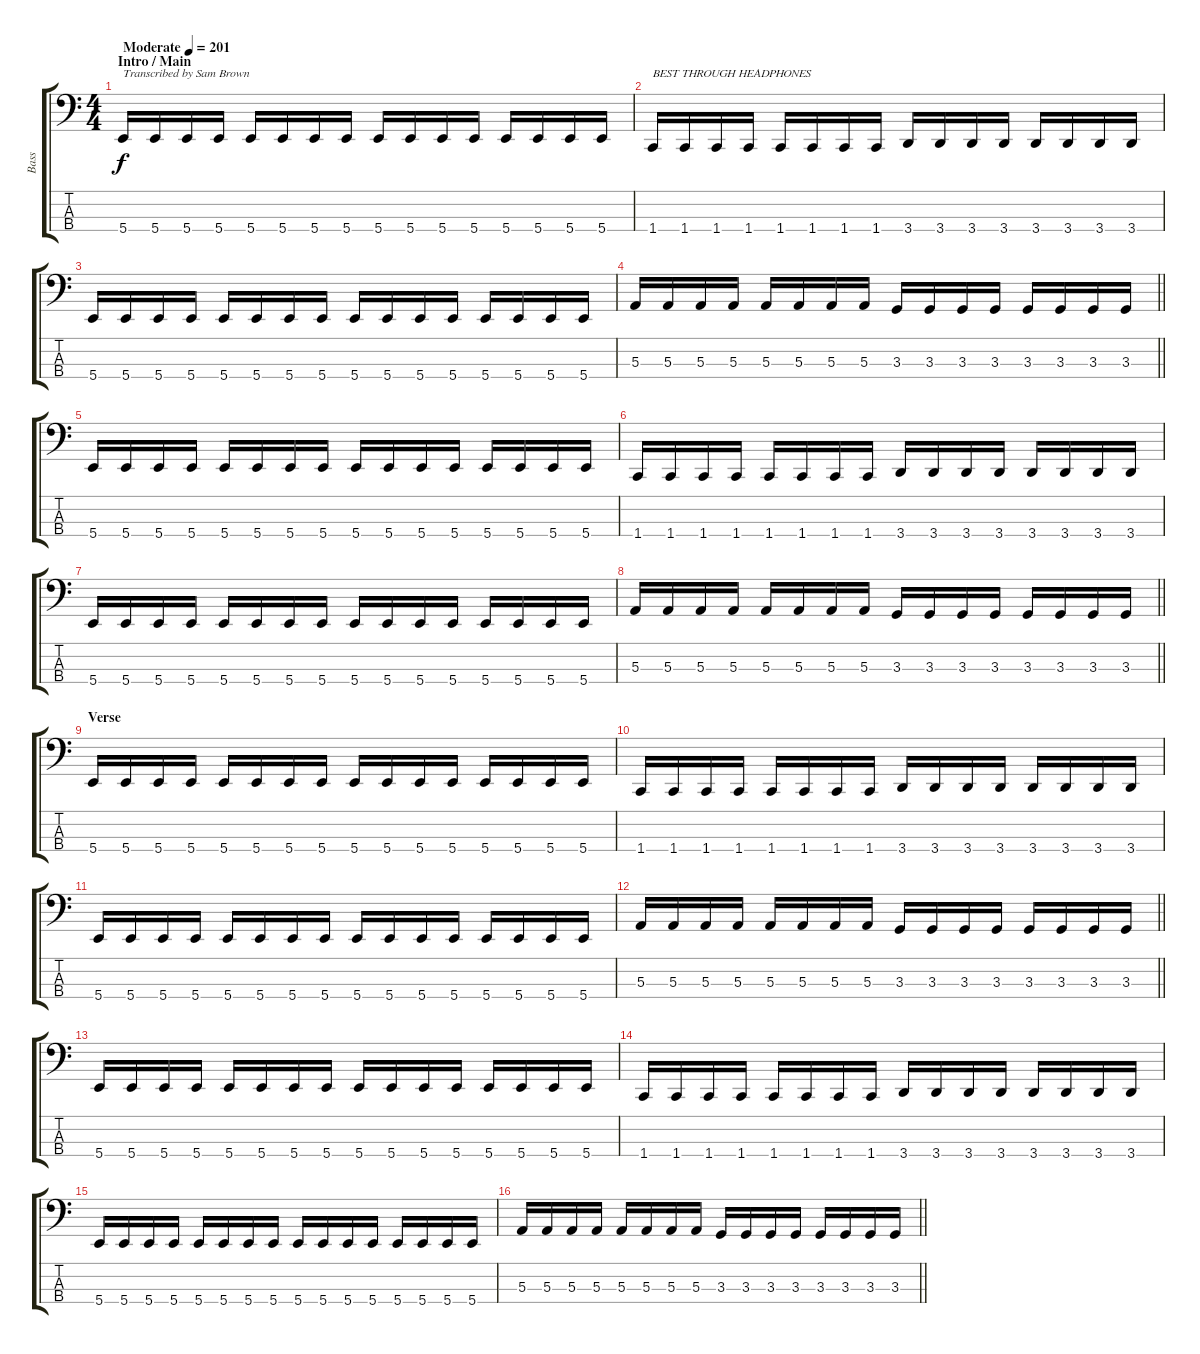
\track ("Bass" "Bass") {instrument electricbassfinger}
\staff {score tabs}
\tuning (D2 A1 E1 B0) {hide}
\ts (4 4)
\section ("" "Intro / Main")
\tempo (201 "Moderate")
\clef f4
\ks c
5.4.16{txt "Transcribed by Sam Brown" dy f instrument electricbassfinger} 5.4.16 5.4.16 5.4.16 5.4.16 5.4.16 5.4.16 5.4.16 5.4.16 5.4.16 5.4.16 5.4.16 5.4.16 5.4.16 5.4.16 5.4.16 |
1.4.16{txt "BEST THROUGH HEADPHONES"} 1.4.16 1.4.16 1.4.16 1.4.16 1.4.16 1.4.16 1.4.16 3.4.16 3.4.16 3.4.16 3.4.16 3.4.16 3.4.16 3.4.16 3.4.16 |
5.4.16 5.4.16 5.4.16 5.4.16 5.4.16 5.4.16 5.4.16 5.4.16 5.4.16 5.4.16 5.4.16 5.4.16 5.4.16 5.4.16 5.4.16 5.4.16 |
\barLineRight lightlight
5.3.16 5.3.16 5.3.16 5.3.16 5.3.16 5.3.16 5.3.16 5.3.16 3.3.16 3.3.16 3.3.16 3.3.16 3.3.16 3.3.16 3.3.16 3.3.16 |
\section ("" "")
5.4.16 5.4.16 5.4.16 5.4.16 5.4.16 5.4.16 5.4.16 5.4.16 5.4.16 5.4.16 5.4.16 5.4.16 5.4.16 5.4.16 5.4.16 5.4.16 |
1.4.16 1.4.16 1.4.16 1.4.16 1.4.16 1.4.16 1.4.16 1.4.16 3.4.16 3.4.16 3.4.16 3.4.16 3.4.16 3.4.16 3.4.16 3.4.16 |
5.4.16 5.4.16 5.4.16 5.4.16 5.4.16 5.4.16 5.4.16 5.4.16 5.4.16 5.4.16 5.4.16 5.4.16 5.4.16 5.4.16 5.4.16 5.4.16 |
\barLineRight lightlight
5.3.16 5.3.16 5.3.16 5.3.16 5.3.16 5.3.16 5.3.16 5.3.16 3.3.16 3.3.16 3.3.16 3.3.16 3.3.16 3.3.16 3.3.16 3.3.16 |
\section ("" "Verse")
5.4.16 5.4.16 5.4.16 5.4.16 5.4.16 5.4.16 5.4.16 5.4.16 5.4.16 5.4.16 5.4.16 5.4.16 5.4.16 5.4.16 5.4.16 5.4.16 |
1.4.16 1.4.16 1.4.16 1.4.16 1.4.16 1.4.16 1.4.16 1.4.16 3.4.16 3.4.16 3.4.16 3.4.16 3.4.16 3.4.16 3.4.16 3.4.16 |
5.4.16 5.4.16 5.4.16 5.4.16 5.4.16 5.4.16 5.4.16 5.4.16 5.4.16 5.4.16 5.4.16 5.4.16 5.4.16 5.4.16 5.4.16 5.4.16 |
\barLineRight lightlight
5.3.16 5.3.16 5.3.16 5.3.16 5.3.16 5.3.16 5.3.16 5.3.16 3.3.16 3.3.16 3.3.16 3.3.16 3.3.16 3.3.16 3.3.16 3.3.16 |
\section ("" "")
5.4.16 5.4.16 5.4.16 5.4.16 5.4.16 5.4.16 5.4.16 5.4.16 5.4.16 5.4.16 5.4.16 5.4.16 5.4.16 5.4.16 5.4.16 5.4.16 |
1.4.16 1.4.16 1.4.16 1.4.16 1.4.16 1.4.16 1.4.16 1.4.16 3.4.16 3.4.16 3.4.16 3.4.16 3.4.16 3.4.16 3.4.16 3.4.16 |
5.4.16 5.4.16 5.4.16 5.4.16 5.4.16 5.4.16 5.4.16 5.4.16 5.4.16 5.4.16 5.4.16 5.4.16 5.4.16 5.4.16 5.4.16 5.4.16 |
\barLineRight lightlight
5.3.16 5.3.16 5.3.16 5.3.16 5.3.16 5.3.16 5.3.16 5.3.16 3.3.16 3.3.16 3.3.16 3.3.16 3.3.16 3.3.16 3.3.16 3.3.16
